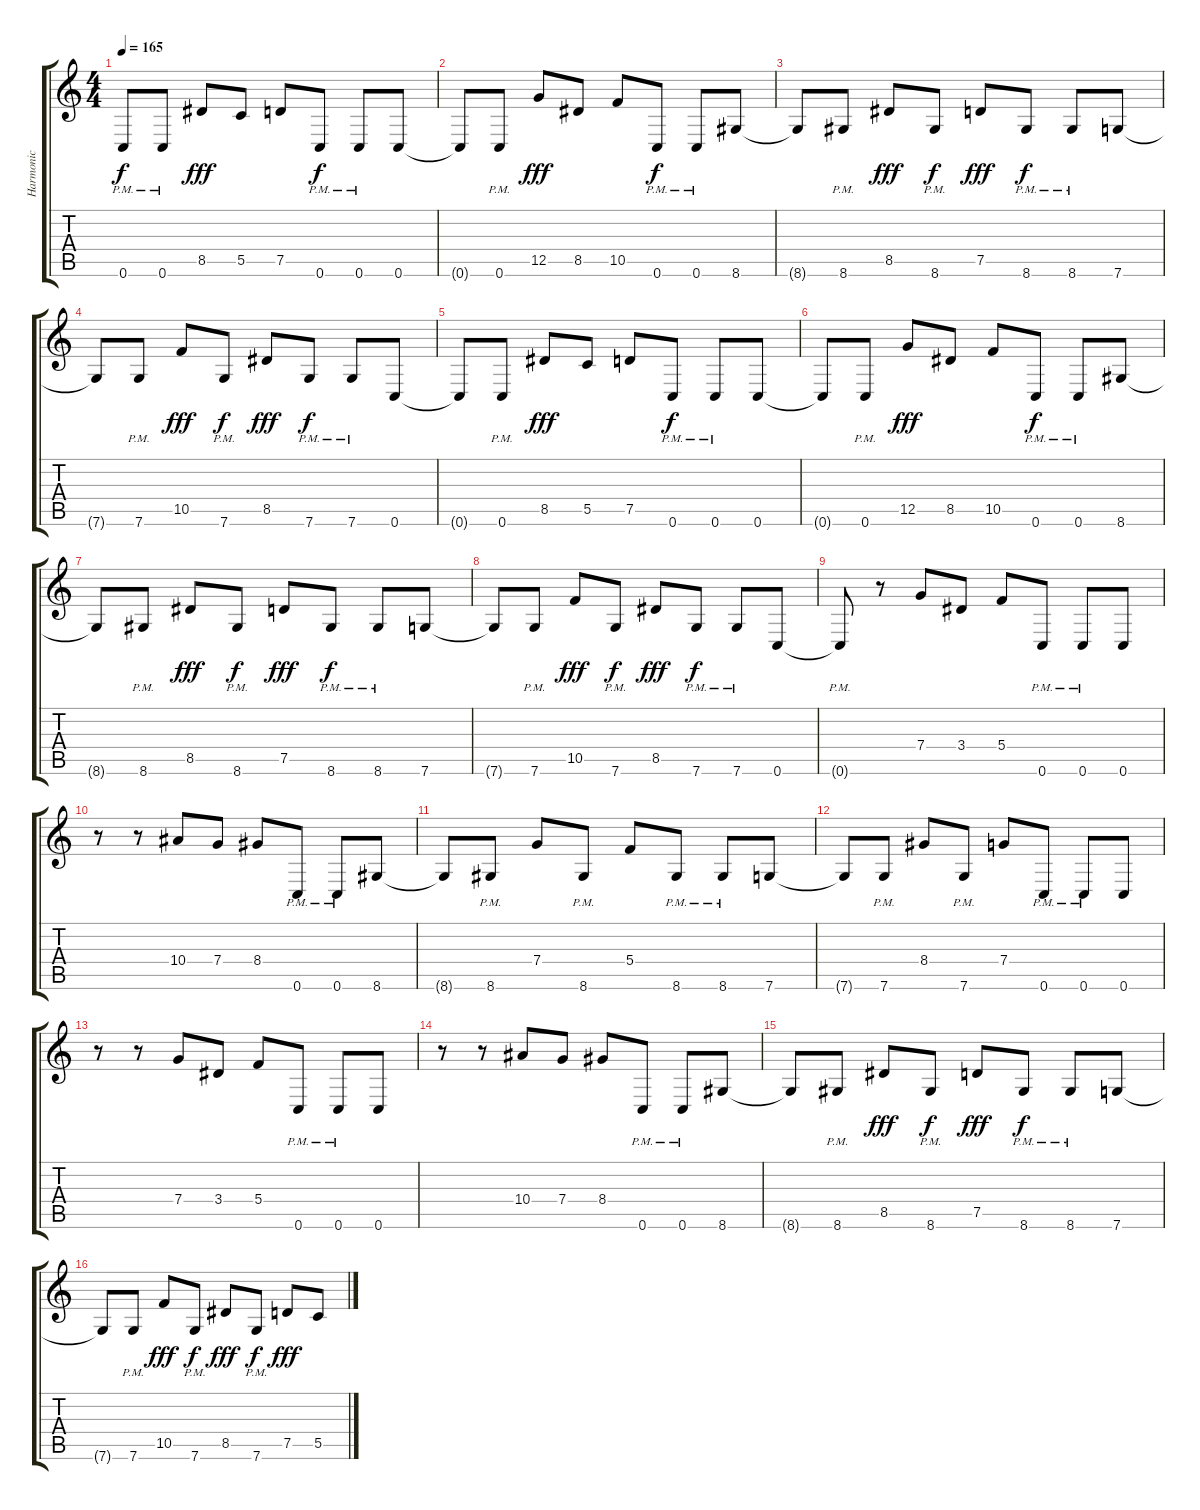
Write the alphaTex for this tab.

\track ("Harmonic" "Harmonic") {instrument overdrivenguitar}
\staff {score tabs}
\tuning (D4 A3 F3 C3 G2 C2) {hide}
\ts (4 4)
\tempo 165
\clef g2
\ks c
0.6{pm}.8{dy f} 0.6{pm}.8 8.5.8{dy fff} 5.5.8 7.5.8 0.6{pm}.8{dy f} 0.6{pm}.8 0.6.8 |
0.6{t}.8 0.6{pm}.8 12.5.8{dy fff} 8.5.8 10.5.8 0.6{pm}.8{dy f} 0.6{pm}.8 8.6.8 |
8.6{t}.8 8.6{pm}.8 8.5.8{dy fff} 8.6{pm}.8{dy f} 7.5.8{dy fff} 8.6{pm}.8{dy f} 8.6{pm}.8 7.6.8 |
7.6{t}.8 7.6{pm}.8 10.5.8{dy fff} 7.6{pm}.8{dy f} 8.5.8{dy fff} 7.6{pm}.8{dy f} 7.6{pm}.8 0.6.8 |
0.6{t}.8 0.6{pm}.8 8.5.8{dy fff} 5.5.8 7.5.8 0.6{pm}.8{dy f} 0.6{pm}.8 0.6.8 |
0.6{t}.8 0.6{pm}.8 12.5.8{dy fff} 8.5.8 10.5.8 0.6{pm}.8{dy f} 0.6{pm}.8 8.6.8 |
8.6{t}.8 8.6{pm}.8 8.5.8{dy fff} 8.6{pm}.8{dy f} 7.5.8{dy fff} 8.6{pm}.8{dy f} 8.6{pm}.8 7.6.8 |
7.6{t}.8 7.6{pm}.8 10.5.8{dy fff} 7.6{pm}.8{dy f} 8.5.8{dy fff} 7.6{pm}.8{dy f} 7.6{pm}.8 0.6.8 |
0.6{pm t}.8 r.8 7.4.8 3.4.8 5.4.8 0.6{pm}.8 0.6{pm}.8 0.6.8 |
r.8 r.8 10.4.8 7.4.8 8.4.8 0.6{pm}.8 0.6{pm}.8 8.6.8 |
8.6{t}.8 8.6{pm}.8 7.4.8 8.6{pm}.8 5.4.8 8.6{pm}.8 8.6{pm}.8 7.6.8 |
7.6{t}.8 7.6{pm}.8 8.4.8 7.6{pm}.8 7.4.8 0.6{pm}.8 0.6{pm}.8 0.6.8 |
r.8 r.8 7.4.8 3.4.8 5.4.8 0.6{pm}.8 0.6{pm}.8 0.6.8 |
r.8 r.8 10.4.8 7.4.8 8.4.8 0.6{pm}.8 0.6{pm}.8 8.6.8 |
8.6{t}.8 8.6{pm}.8 8.5.8{dy fff} 8.6{pm}.8{dy f} 7.5.8{dy fff} 8.6{pm}.8{dy f} 8.6{pm}.8 7.6.8 |
7.6{t}.8 7.6{pm}.8 10.5.8{dy fff} 7.6{pm}.8{dy f} 8.5.8{dy fff} 7.6{pm}.8{dy f} 7.5.8{dy fff} 5.5.8
